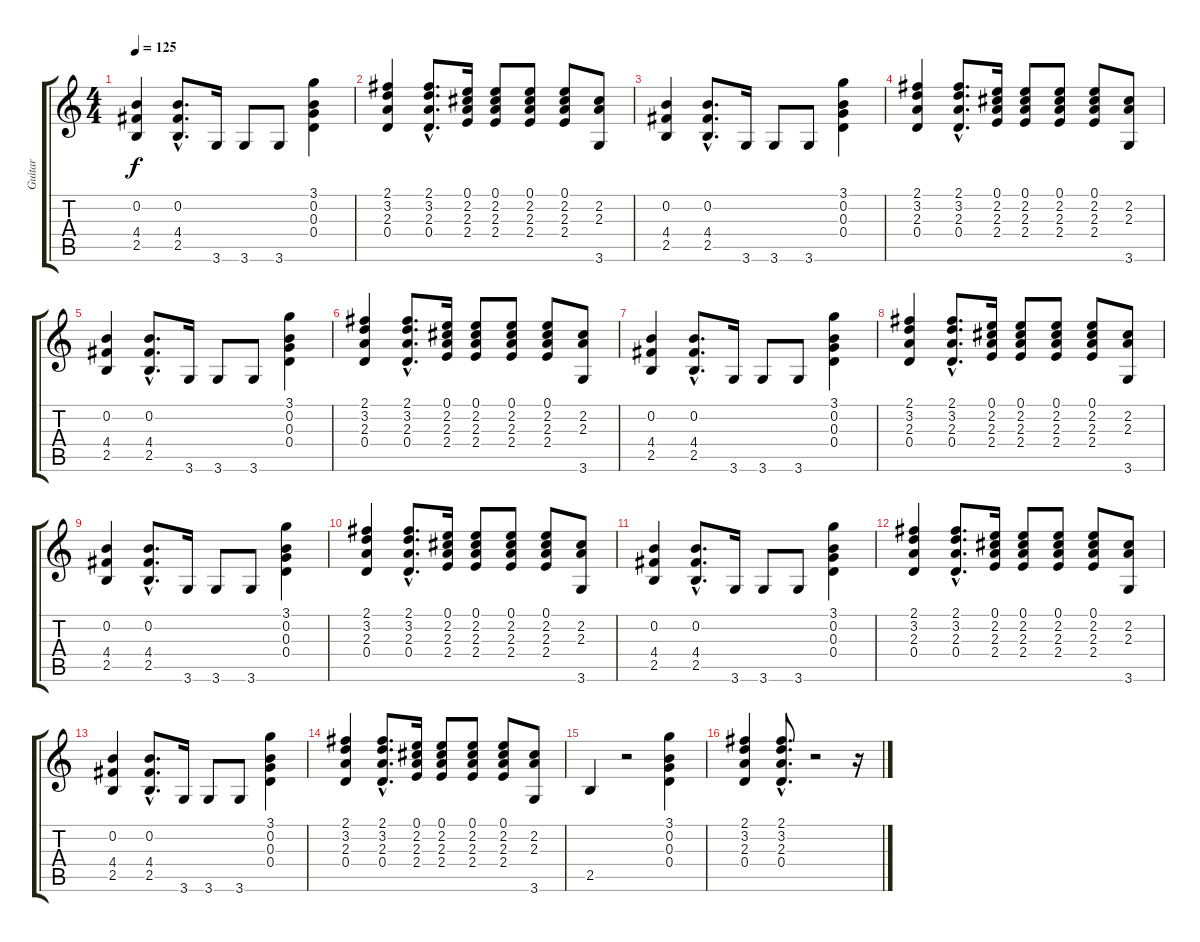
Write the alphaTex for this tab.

\track ("Guitar" "Guitar") {instrument overdrivenguitar}
\staff {score tabs}
\tuning (E4 B3 G3 D3 A2 E2) {hide}
\ts (4 4)
\tempo 125
\clef g2
\ks c
(0.2 4.4 2.5).4{dy f} (0.2{hac} 4.4{hac} 2.5{hac}).8{d} 3.6.16 3.6.8 3.6.8 (3.1 0.2 0.3 0.4).4 |
(2.1 3.2 2.3 0.4).4 (2.1{hac} 3.2{hac} 2.3{hac} 0.4{hac}).8{d} (0.1 2.2 2.3 2.4).16 (0.1 2.2 2.3 2.4).8 (0.1 2.2 2.3 2.4).8 (0.1 2.2 2.3 2.4).8 (2.2 2.3 3.6).8 |
(0.2 4.4 2.5).4 (0.2{hac} 4.4{hac} 2.5{hac}).8{d} 3.6.16 3.6.8 3.6.8 (3.1 0.2 0.3 0.4).4 |
(2.1 3.2 2.3 0.4).4 (2.1{hac} 3.2{hac} 2.3{hac} 0.4{hac}).8{d} (0.1 2.2 2.3 2.4).16 (0.1 2.2 2.3 2.4).8 (0.1 2.2 2.3 2.4).8 (0.1 2.2 2.3 2.4).8 (2.2 2.3 3.6).8 |
(0.2 4.4 2.5).4 (0.2{hac} 4.4{hac} 2.5{hac}).8{d} 3.6.16 3.6.8 3.6.8 (3.1 0.2 0.3 0.4).4 |
(2.1 3.2 2.3 0.4).4 (2.1{hac} 3.2{hac} 2.3{hac} 0.4{hac}).8{d} (0.1 2.2 2.3 2.4).16 (0.1 2.2 2.3 2.4).8 (0.1 2.2 2.3 2.4).8 (0.1 2.2 2.3 2.4).8 (2.2 2.3 3.6).8 |
(0.2 4.4 2.5).4 (0.2{hac} 4.4{hac} 2.5{hac}).8{d} 3.6.16 3.6.8 3.6.8 (3.1 0.2 0.3 0.4).4 |
(2.1 3.2 2.3 0.4).4 (2.1{hac} 3.2{hac} 2.3{hac} 0.4{hac}).8{d} (0.1 2.2 2.3 2.4).16 (0.1 2.2 2.3 2.4).8 (0.1 2.2 2.3 2.4).8 (0.1 2.2 2.3 2.4).8 (2.2 2.3 3.6).8 |
(0.2 4.4 2.5).4 (0.2{hac} 4.4{hac} 2.5{hac}).8{d} 3.6.16 3.6.8 3.6.8 (3.1 0.2 0.3 0.4).4 |
(2.1 3.2 2.3 0.4).4 (2.1{hac} 3.2{hac} 2.3{hac} 0.4{hac}).8{d} (0.1 2.2 2.3 2.4).16 (0.1 2.2 2.3 2.4).8 (0.1 2.2 2.3 2.4).8 (0.1 2.2 2.3 2.4).8 (2.2 2.3 3.6).8 |
(0.2 4.4 2.5).4 (0.2{hac} 4.4{hac} 2.5{hac}).8{d} 3.6.16 3.6.8 3.6.8 (3.1 0.2 0.3 0.4).4 |
(2.1 3.2 2.3 0.4).4 (2.1{hac} 3.2{hac} 2.3{hac} 0.4{hac}).8{d} (0.1 2.2 2.3 2.4).16 (0.1 2.2 2.3 2.4).8 (0.1 2.2 2.3 2.4).8 (0.1 2.2 2.3 2.4).8 (2.2 2.3 3.6).8 |
(0.2 4.4 2.5).4 (0.2{hac} 4.4{hac} 2.5{hac}).8{d} 3.6.16 3.6.8 3.6.8 (3.1 0.2 0.3 0.4).4 |
(2.1 3.2 2.3 0.4).4 (2.1{hac} 3.2{hac} 2.3{hac} 0.4{hac}).8{d} (0.1 2.2 2.3 2.4).16 (0.1 2.2 2.3 2.4).8 (0.1 2.2 2.3 2.4).8 (0.1 2.2 2.3 2.4).8 (2.2 2.3 3.6).8 |
2.5.4 r.2 (3.1 0.2 0.3 0.4).4 |
(2.1 3.2 2.3 0.4).4 (2.1{hac} 3.2{hac} 2.3{hac} 0.4{hac}).8{d} r.2 r.16
